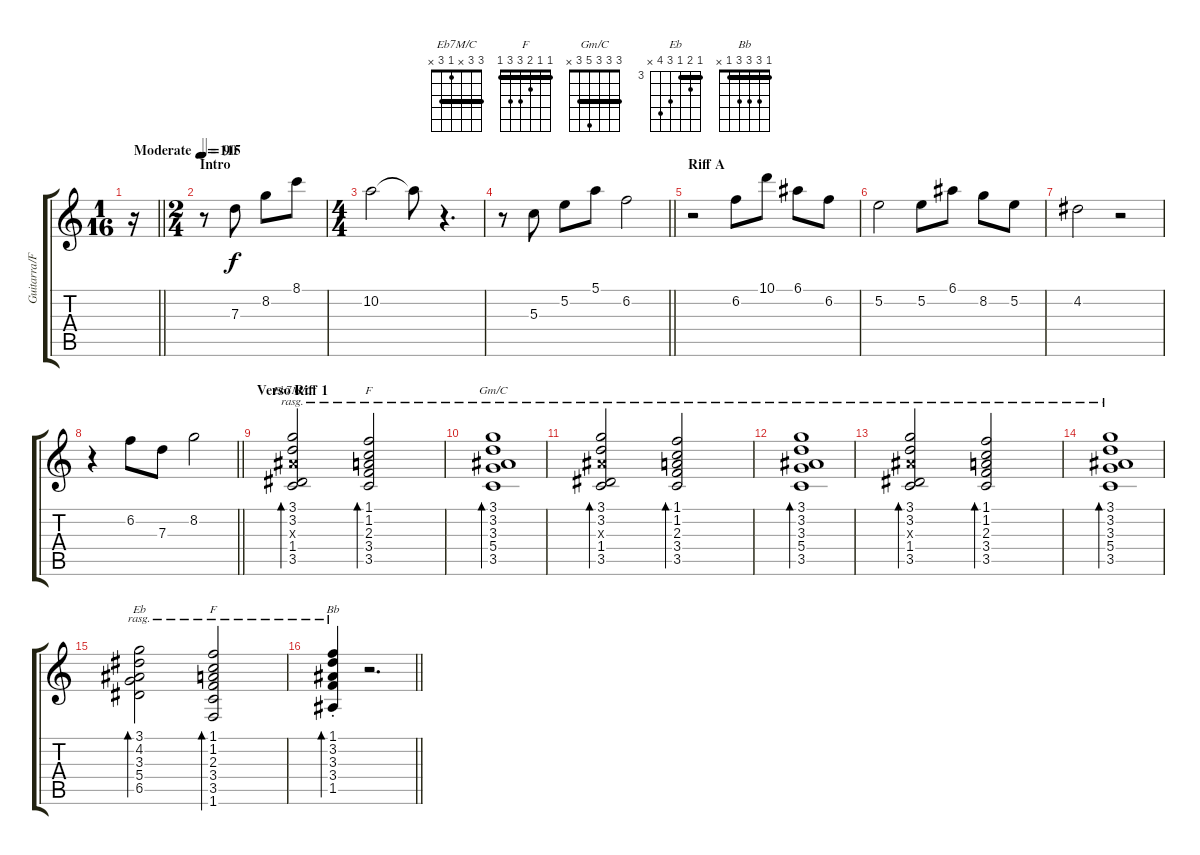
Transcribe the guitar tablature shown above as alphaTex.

\track ("Guitarra/Flauta" "Guitarra/F") {instrument acousticguitarsteel}
\staff {score tabs}
\tuning (E4 B3 G3 D3 A2 E2) {hide}
\chord ("Eb7M/C" 3 3 x 1 3 x) {barre 3}
\chord ("F" 1 1 2 3 3 x) {barre 1}
\chord ("Gm/C" 3 3 3 5 3 x) {barre 3}
\chord ("Eb" 3 4 3 5 6 x) {firstfret 3 barre 3}
\chord ("F" 1 1 2 3 3 1) {barre 1}
\chord ("Bb" 1 3 3 3 1 x) {barre 1}
\ts (1 16)
\tempo (115 "Moderate")
\clef g2
\barLineRight lightlight
\ks c
r.16{dy f instrument acousticguitarsteel} |
\ts (2 4)
\section ("" "Intro")
\tempo 90
r.8{instrument whistle} 7.3.8 8.2.8 8.1.8 |
\ts (4 4)
10.2.2 10.2{t}.8 r.4{d} |
\barLineRight lightlight
r.8 5.3.8 5.2.8 5.1.8 6.2.2 |
\section ("" "Riff A")
r.2 6.2.8 10.1.8 6.1.8 6.2.8 |
5.2.2 5.2.8 6.1.8 8.2.8 5.2.8 |
4.2.2 r.2 |
\barLineRight lightlight
r.4 6.2.8 7.3.8 8.2.2 |
\section ("" "Verso Riff 1")
(3.1 3.2 3.3{x} 1.4 3.5).2{bd 120 ch "Eb7M/C" rasg ii instrument acousticguitarsteel} (1.1 1.2 2.3 3.4 3.5).2{bd 120 ch "F" rasg ii} |
(3.1 3.2 3.3 5.4 3.5).1{bd 120 ch "Gm/C" rasg ii} |
(3.1 3.2 3.3{x} 1.4 3.5).2{bd 120 rasg ii} (1.1 1.2 2.3 3.4 3.5).2{bd 120 rasg ii} |
(3.1 3.2 3.3 5.4 3.5).1{bd 120 rasg ii} |
(3.1 3.2 3.3{x} 1.4 3.5).2{bd 120 rasg ii} (1.1 1.2 2.3 3.4 3.5).2{bd 120 rasg ii} |
(3.1 3.2 3.3 5.4 3.5).1{bd 120 rasg ii} |
(3.1 4.2 3.3 5.4 6.5).2{bd 120 ch "Eb" rasg ii} (1.1 1.2 2.3 3.4 3.5 1.6).2{bd 120 ch "F" rasg ii} |
\barLineRight lightlight
(1.1{st} 3.2{st} 3.3{st} 3.4{st} 1.5{st}).4{bd 120 ch "Bb" rasg ii} r.2{d}
